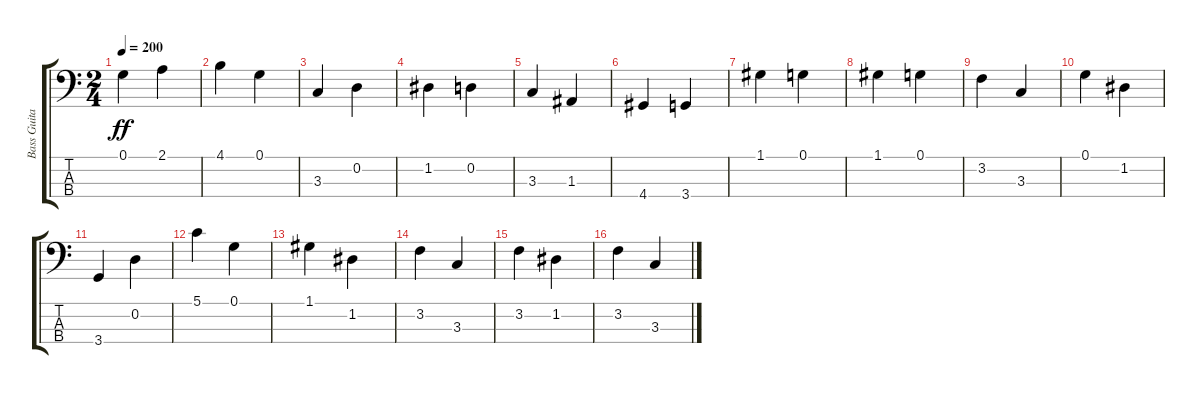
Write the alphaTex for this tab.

\track ("Bass Guitar" "Bass Guita") {instrument electricbassfinger}
\staff {score tabs}
\tuning (G2 D2 A1 E1) {hide}
\ts (2 4)
\tempo 200
\clef f4
\ks c
0.1.4{dy ff} 2.1.4 |
4.1.4 0.1.4 |
3.3.4 0.2.4 |
1.2.4 0.2.4 |
3.3.4 1.3.4 |
4.4.4 3.4.4 |
1.1.4 0.1.4 |
1.1.4 0.1.4 |
3.2.4 3.3.4 |
0.1.4 1.2.4 |
3.4.4 0.2.4 |
5.1.4 0.1.4 |
1.1.4 1.2.4 |
3.2.4 3.3.4 |
3.2.4 1.2.4 |
3.2.4 3.3.4
